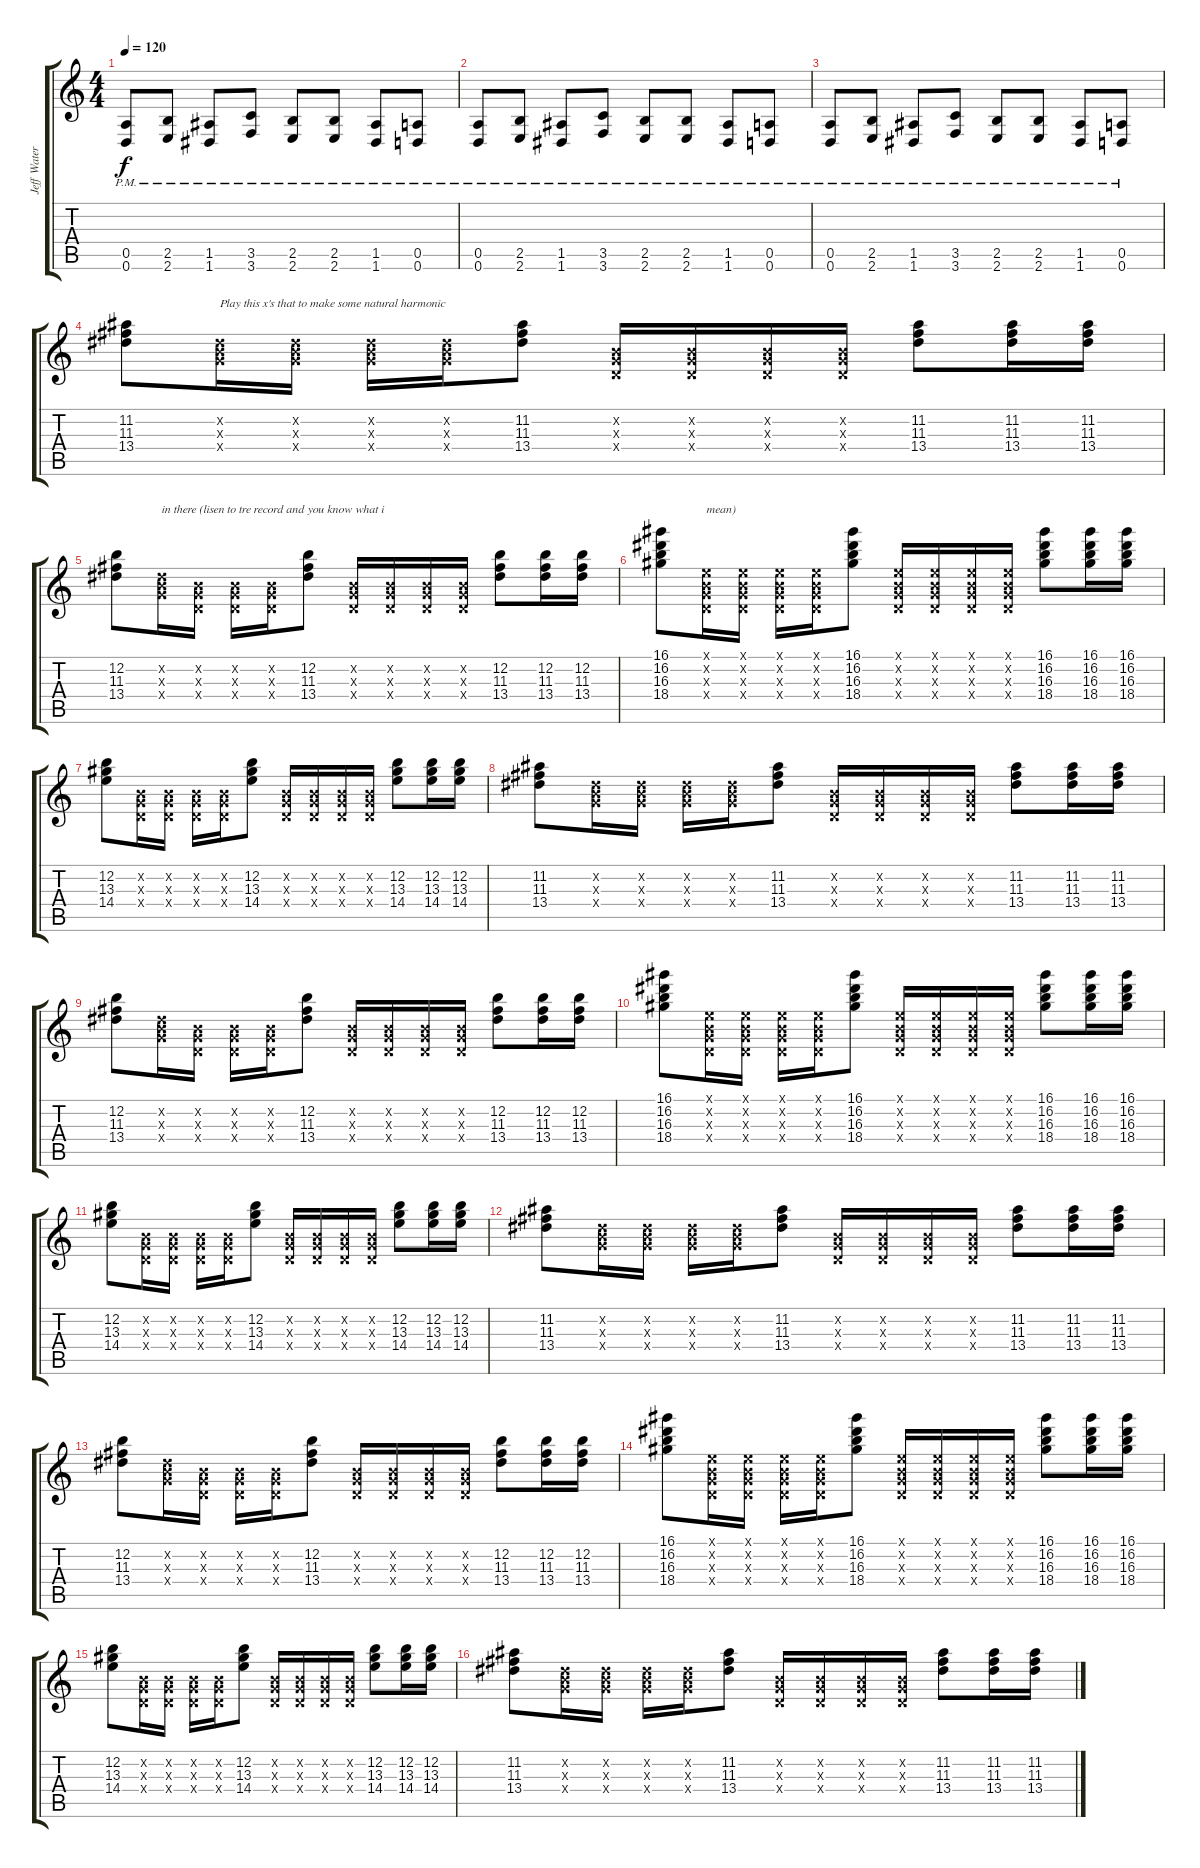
\track ("Jeff Waters" "Jeff Water") {instrument overdrivenguitar}
\staff {score tabs}
\tuning (E4 B3 G3 D3 A2 D2) {hide}
\ts (4 4)
\tempo 120
\clef g2
\ks c
(0.5{pm} 0.6{pm}).8{dy f} (2.5{pm} 2.6{pm}).8 (1.5{pm} 1.6{pm}).8 (3.5{pm} 3.6{pm}).8 (2.5{pm} 2.6{pm}).8 (2.5{pm} 2.6{pm}).8 (1.5{pm} 1.6{pm}).8 (0.5{pm} 0.6{pm}).8 |
(0.5{pm} 0.6{pm}).8 (2.5{pm} 2.6{pm}).8 (1.5{pm} 1.6{pm}).8 (3.5{pm} 3.6{pm}).8 (2.5{pm} 2.6{pm}).8 (2.5{pm} 2.6{pm}).8 (1.5{pm} 1.6{pm}).8 (0.5{pm} 0.6{pm}).8 |
(0.5{pm} 0.6{pm}).8 (2.5{pm} 2.6{pm}).8 (1.5{pm} 1.6{pm}).8 (3.5{pm} 3.6{pm}).8 (2.5{pm} 2.6{pm}).8 (2.5{pm} 2.6{pm}).8 (1.5{pm} 1.6{pm}).8 (0.5{pm} 0.6{pm}).8 |
(11.2 11.3 13.4).8{balance 8} (0.2{x} 0.3{x} 13.4{x}).16{txt "Play this x's that to make some natural harmonic "} (0.2{x} 0.3{x} 13.4{x}).16 (0.2{x} 0.3{x} 13.4{x}).16 (0.2{x} 0.3{x} 13.4{x}).16 (11.2 11.3 13.4).8 (0.2{x} 0.3{x} 0.4{x}).16 (0.2{x} 0.3{x} 0.4{x}).16 (0.2{x} 0.3{x} 0.4{x}).16 (0.2{x} 0.3{x} 0.4{x}).16 (11.2 11.3 13.4).8 (11.2 11.3 13.4).16 (11.2 11.3 13.4).16 |
(12.2 11.3 13.4).8 (0.2{x} 0.3{x} 13.4{x}).16{txt "in there (lisen to tre record and you know what i "} (0.2{x} 0.3{x} 0.4{x}).16 (0.2{x} 0.3{x} 0.4{x}).16 (0.2{x} 0.3{x} 0.4{x}).16 (12.2 11.3 13.4).8 (0.2{x} 0.3{x} 0.4{x}).16 (0.2{x} 0.3{x} 0.4{x}).16 (0.2{x} 0.3{x} 0.4{x}).16 (0.2{x} 0.3{x} 0.4{x}).16 (12.2 11.3 13.4).8 (12.2 11.3 13.4).16 (12.2 11.3 13.4).16 |
(16.1 16.2 16.3 18.4).8 (0.1{x} 0.2{x} 0.3{x} 0.4{x}).16{txt "mean)"} (0.1{x} 0.2{x} 0.3{x} 0.4{x}).16 (0.1{x} 0.2{x} 0.3{x} 0.4{x}).16 (0.1{x} 0.2{x} 0.3{x} 0.4{x}).16 (16.1 16.2 16.3 18.4).8 (0.1{x} 0.2{x} 0.3{x} 0.4{x}).16 (0.1{x} 0.2{x} 0.3{x} 0.4{x}).16 (0.1{x} 0.2{x} 0.3{x} 0.4{x}).16 (0.1{x} 0.2{x} 0.3{x} 0.4{x}).16 (16.1 16.2 16.3 18.4).8 (16.1 16.2 16.3 18.4).16 (16.1 16.2 16.3 18.4).16 |
(12.2 13.3 14.4).8 (0.2{x} 0.3{x} 0.4{x}).16 (0.2{x} 0.3{x} 0.4{x}).16 (0.2{x} 0.3{x} 0.4{x}).16 (0.2{x} 0.3{x} 0.4{x}).16 (12.2 13.3 14.4).8 (0.2{x} 0.3{x} 0.4{x}).16 (0.2{x} 0.3{x} 0.4{x}).16 (0.2{x} 0.3{x} 0.4{x}).16 (0.2{x} 0.3{x} 0.4{x}).16 (12.2 13.3 14.4).8 (12.2 13.3 14.4).16 (12.2 13.3 14.4).16 |
(11.2 11.3 13.4).8 (0.2{x} 0.3{x} 13.4{x}).16 (0.2{x} 0.3{x} 13.4{x}).16 (0.2{x} 0.3{x} 13.4{x}).16 (0.2{x} 0.3{x} 13.4{x}).16 (11.2 11.3 13.4).8 (0.2{x} 0.3{x} 0.4{x}).16 (0.2{x} 0.3{x} 0.4{x}).16 (0.2{x} 0.3{x} 0.4{x}).16 (0.2{x} 0.3{x} 0.4{x}).16 (11.2 11.3 13.4).8 (11.2 11.3 13.4).16 (11.2 11.3 13.4).16 |
(12.2 11.3 13.4).8 (0.2{x} 0.3{x} 13.4{x}).16 (0.2{x} 0.3{x} 0.4{x}).16 (0.2{x} 0.3{x} 0.4{x}).16 (0.2{x} 0.3{x} 0.4{x}).16 (12.2 11.3 13.4).8 (0.2{x} 0.3{x} 0.4{x}).16 (0.2{x} 0.3{x} 0.4{x}).16 (0.2{x} 0.3{x} 0.4{x}).16 (0.2{x} 0.3{x} 0.4{x}).16 (12.2 11.3 13.4).8 (12.2 11.3 13.4).16 (12.2 11.3 13.4).16 |
(16.1 16.2 16.3 18.4).8 (0.1{x} 0.2{x} 0.3{x} 0.4{x}).16 (0.1{x} 0.2{x} 0.3{x} 0.4{x}).16 (0.1{x} 0.2{x} 0.3{x} 0.4{x}).16 (0.1{x} 0.2{x} 0.3{x} 0.4{x}).16 (16.1 16.2 16.3 18.4).8 (0.1{x} 0.2{x} 0.3{x} 0.4{x}).16 (0.1{x} 0.2{x} 0.3{x} 0.4{x}).16 (0.1{x} 0.2{x} 0.3{x} 0.4{x}).16 (0.1{x} 0.2{x} 0.3{x} 0.4{x}).16 (16.1 16.2 16.3 18.4).8 (16.1 16.2 16.3 18.4).16 (16.1 16.2 16.3 18.4).16 |
(12.2 13.3 14.4).8 (0.2{x} 0.3{x} 0.4{x}).16 (0.2{x} 0.3{x} 0.4{x}).16 (0.2{x} 0.3{x} 0.4{x}).16 (0.2{x} 0.3{x} 0.4{x}).16 (12.2 13.3 14.4).8 (0.2{x} 0.3{x} 0.4{x}).16 (0.2{x} 0.3{x} 0.4{x}).16 (0.2{x} 0.3{x} 0.4{x}).16 (0.2{x} 0.3{x} 0.4{x}).16 (12.2 13.3 14.4).8 (12.2 13.3 14.4).16 (12.2 13.3 14.4).16 |
(11.2 11.3 13.4).8 (0.2{x} 0.3{x} 13.4{x}).16 (0.2{x} 0.3{x} 13.4{x}).16 (0.2{x} 0.3{x} 13.4{x}).16 (0.2{x} 0.3{x} 13.4{x}).16 (11.2 11.3 13.4).8 (0.2{x} 0.3{x} 0.4{x}).16 (0.2{x} 0.3{x} 0.4{x}).16 (0.2{x} 0.3{x} 0.4{x}).16 (0.2{x} 0.3{x} 0.4{x}).16 (11.2 11.3 13.4).8 (11.2 11.3 13.4).16 (11.2 11.3 13.4).16 |
(12.2 11.3 13.4).8 (0.2{x} 0.3{x} 13.4{x}).16 (0.2{x} 0.3{x} 0.4{x}).16 (0.2{x} 0.3{x} 0.4{x}).16 (0.2{x} 0.3{x} 0.4{x}).16 (12.2 11.3 13.4).8 (0.2{x} 0.3{x} 0.4{x}).16 (0.2{x} 0.3{x} 0.4{x}).16 (0.2{x} 0.3{x} 0.4{x}).16 (0.2{x} 0.3{x} 0.4{x}).16 (12.2 11.3 13.4).8 (12.2 11.3 13.4).16 (12.2 11.3 13.4).16 |
(16.1 16.2 16.3 18.4).8 (0.1{x} 0.2{x} 0.3{x} 0.4{x}).16 (0.1{x} 0.2{x} 0.3{x} 0.4{x}).16 (0.1{x} 0.2{x} 0.3{x} 0.4{x}).16 (0.1{x} 0.2{x} 0.3{x} 0.4{x}).16 (16.1 16.2 16.3 18.4).8 (0.1{x} 0.2{x} 0.3{x} 0.4{x}).16 (0.1{x} 0.2{x} 0.3{x} 0.4{x}).16 (0.1{x} 0.2{x} 0.3{x} 0.4{x}).16 (0.1{x} 0.2{x} 0.3{x} 0.4{x}).16 (16.1 16.2 16.3 18.4).8 (16.1 16.2 16.3 18.4).16 (16.1 16.2 16.3 18.4).16 |
(12.2 13.3 14.4).8 (0.2{x} 0.3{x} 0.4{x}).16 (0.2{x} 0.3{x} 0.4{x}).16 (0.2{x} 0.3{x} 0.4{x}).16 (0.2{x} 0.3{x} 0.4{x}).16 (12.2 13.3 14.4).8 (0.2{x} 0.3{x} 0.4{x}).16 (0.2{x} 0.3{x} 0.4{x}).16 (0.2{x} 0.3{x} 0.4{x}).16 (0.2{x} 0.3{x} 0.4{x}).16 (12.2 13.3 14.4).8 (12.2 13.3 14.4).16 (12.2 13.3 14.4).16 |
(11.2 11.3 13.4).8 (0.2{x} 0.3{x} 13.4{x}).16 (0.2{x} 0.3{x} 13.4{x}).16 (0.2{x} 0.3{x} 13.4{x}).16 (0.2{x} 0.3{x} 13.4{x}).16 (11.2 11.3 13.4).8 (0.2{x} 0.3{x} 0.4{x}).16 (0.2{x} 0.3{x} 0.4{x}).16 (0.2{x} 0.3{x} 0.4{x}).16 (0.2{x} 0.3{x} 0.4{x}).16 (11.2 11.3 13.4).8 (11.2 11.3 13.4).16 (11.2 11.3 13.4).16
